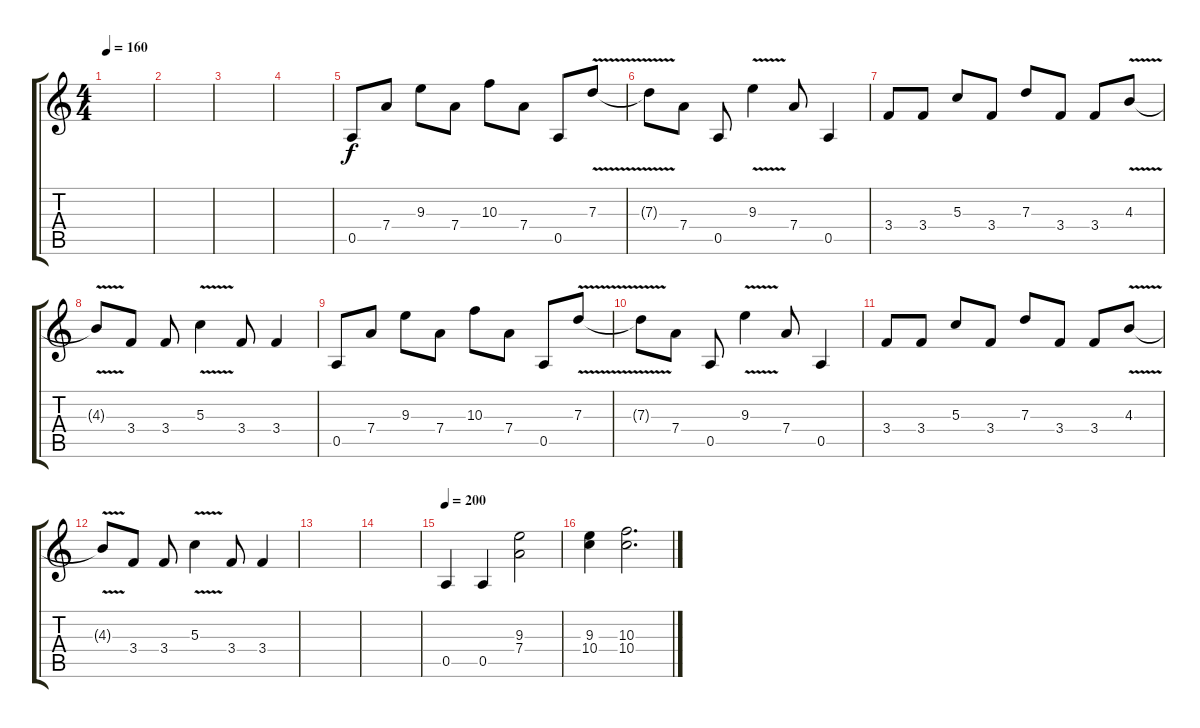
\track "" {instrument overdrivenguitar}
\staff {score tabs}
\tuning (E4 B3 G3 D3 A2 E2) {hide}
\ts (4 4)
\tempo 160
\clef g2
\ks c
|
|
|
|
0.5.8{instrument distortionguitar} 7.4.8 9.3.8 7.4.8 10.3.8 7.4.8 0.5.8 7.3{v}.8 |
7.3{t}.8 7.4.8 0.5.8 9.3{v}.4 7.4.8 0.5.4 |
3.4.8 3.4.8 5.3.8 3.4.8 7.3.8 3.4.8 3.4.8 4.3{v}.8 |
4.3{t}.8 3.4.8 3.4.8 5.3{v}.4 3.4.8 3.4.4 |
0.5.8 7.4.8 9.3.8 7.4.8 10.3.8 7.4.8 0.5.8 7.3{v}.8 |
7.3{t}.8 7.4.8 0.5.8 9.3{v}.4 7.4.8 0.5.4 |
3.4.8 3.4.8 5.3.8 3.4.8 7.3.8 3.4.8 3.4.8 4.3{v}.8 |
4.3{t}.8 3.4.8 3.4.8 5.3{v}.4 3.4.8 3.4.4 |
|
|
\tempo 200
0.5.4 0.5.4 (9.3 7.4).2 |
(9.3 10.4).4 (10.3 10.4).2{d}
